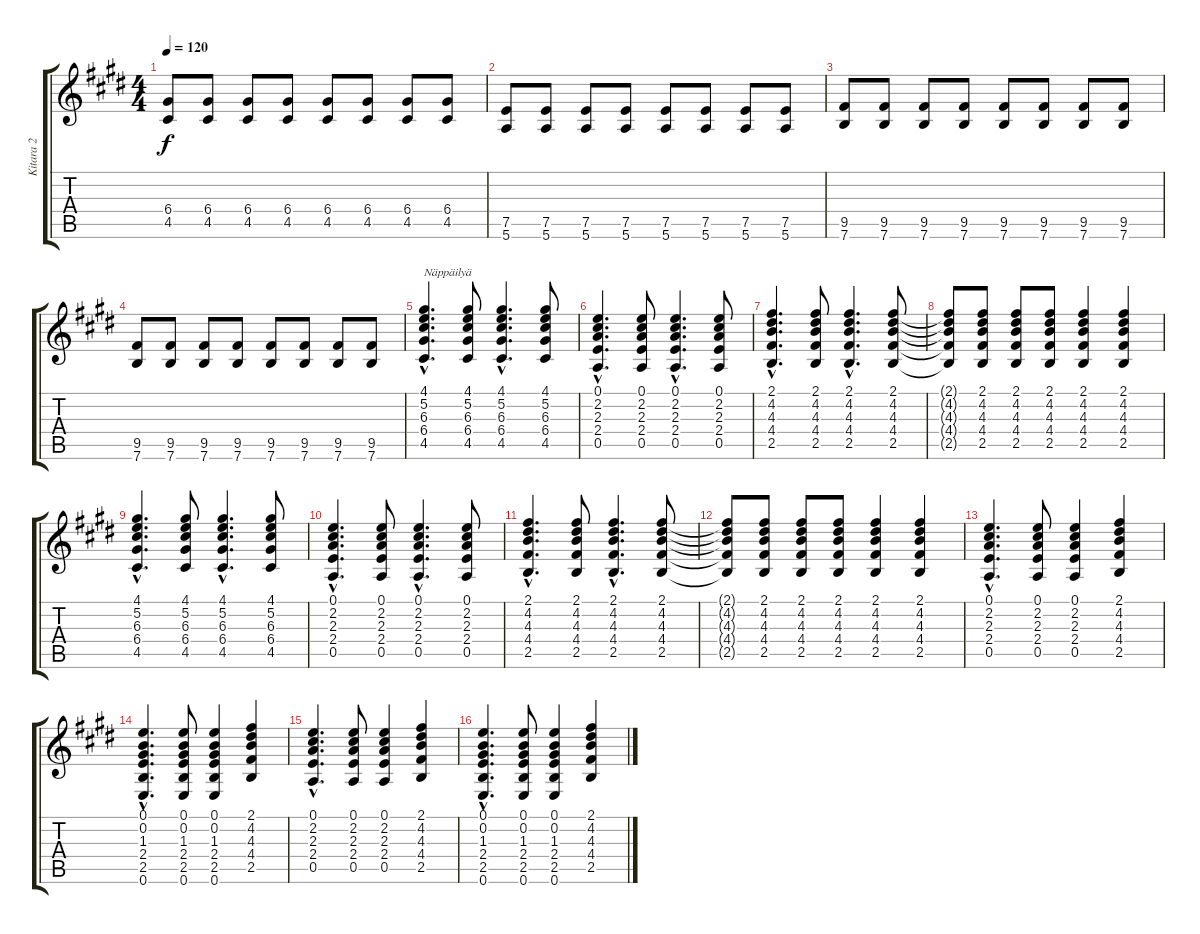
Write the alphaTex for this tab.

\track ("Kitara 2" "Kitara 2") {instrument electricguitarclean}
\staff {score tabs}
\tuning (E4 B3 G3 D3 A2 E2) {hide}
\ts (4 4)
\tempo 120
\clef g2
\ks e
(6.4 4.5).8{dy f} (6.4 4.5).8 (6.4 4.5).8 (6.4 4.5).8 (6.4 4.5).8 (6.4 4.5).8 (6.4 4.5).8 (6.4 4.5).8 |
(7.5 5.6).8 (7.5 5.6).8 (7.5 5.6).8 (7.5 5.6).8 (7.5 5.6).8 (7.5 5.6).8 (7.5 5.6).8 (7.5 5.6).8 |
(9.5 7.6).8 (9.5 7.6).8 (9.5 7.6).8 (9.5 7.6).8 (9.5 7.6).8 (9.5 7.6).8 (9.5 7.6).8 (9.5 7.6).8 |
(9.5 7.6).8 (9.5 7.6).8 (9.5 7.6).8 (9.5 7.6).8 (9.5 7.6).8 (9.5 7.6).8 (9.5 7.6).8 (9.5 7.6).8 |
(4.1{hac} 5.2{hac} 6.3{hac} 6.4{hac} 4.5{hac}).4{d txt "Näppäilyä"} (4.1 5.2 6.3 6.4 4.5).8 (4.1{hac} 5.2{hac} 6.3{hac} 6.4{hac} 4.5{hac}).4{d} (4.1 5.2 6.3 6.4 4.5).8 |
(0.1{hac} 2.2{hac} 2.3{hac} 2.4{hac} 0.5{hac}).4{d} (0.1 2.2 2.3 2.4 0.5).8 (0.1{hac} 2.2{hac} 2.3{hac} 2.4{hac} 0.5{hac}).4{d} (0.1 2.2 2.3 2.4 0.5).8 |
(2.1{hac} 4.2{hac} 4.3{hac} 4.4{hac} 2.5{hac}).4{d} (2.1 4.2 4.3 4.4 2.5).8 (2.1{hac} 4.2{hac} 4.3{hac} 4.4{hac} 2.5{hac}).4{d} (2.1 4.2 4.3 4.4 2.5).8 |
(2.1{t} 4.2{t} 4.3{t} 4.4{t} 2.5{t}).8 (2.1 4.2 4.3 4.4 2.5).8 (2.1 4.2 4.3 4.4 2.5).8 (2.1 4.2 4.3 4.4 2.5).8 (2.1 4.2 4.3 4.4 2.5).4 (2.1 4.2 4.3 4.4 2.5).4 |
(4.1{hac} 5.2{hac} 6.3{hac} 6.4{hac} 4.5{hac}).4{d} (4.1 5.2 6.3 6.4 4.5).8 (4.1{hac} 5.2{hac} 6.3{hac} 6.4{hac} 4.5{hac}).4{d} (4.1 5.2 6.3 6.4 4.5).8 |
(0.1{hac} 2.2{hac} 2.3{hac} 2.4{hac} 0.5{hac}).4{d} (0.1 2.2 2.3 2.4 0.5).8 (0.1{hac} 2.2{hac} 2.3{hac} 2.4{hac} 0.5{hac}).4{d} (0.1 2.2 2.3 2.4 0.5).8 |
(2.1{hac} 4.2{hac} 4.3{hac} 4.4{hac} 2.5{hac}).4{d} (2.1 4.2 4.3 4.4 2.5).8 (2.1{hac} 4.2{hac} 4.3{hac} 4.4{hac} 2.5{hac}).4{d} (2.1 4.2 4.3 4.4 2.5).8 |
(2.1{t} 4.2{t} 4.3{t} 4.4{t} 2.5{t}).8 (2.1 4.2 4.3 4.4 2.5).8 (2.1 4.2 4.3 4.4 2.5).8 (2.1 4.2 4.3 4.4 2.5).8 (2.1 4.2 4.3 4.4 2.5).4 (2.1 4.2 4.3 4.4 2.5).4 |
(0.1{hac} 2.2{hac} 2.3{hac} 2.4{hac} 0.5{hac}).4{d} (0.1 2.2 2.3 2.4 0.5).8 (0.1 2.2 2.3 2.4 0.5).4 (2.1 4.2 4.3 4.4 2.5).4 |
(0.1{hac} 0.2{hac} 1.3{hac} 2.4{hac} 2.5{hac} 0.6{hac}).4{d} (0.1 0.2 1.3 2.4 2.5 0.6).8 (0.1 0.2 1.3 2.4 2.5 0.6).4 (2.1 4.2 4.3 4.4 2.5).4 |
(0.1{hac} 2.2{hac} 2.3{hac} 2.4{hac} 0.5{hac}).4{d} (0.1 2.2 2.3 2.4 0.5).8 (0.1 2.2 2.3 2.4 0.5).4 (2.1 4.2 4.3 4.4 2.5).4 |
(0.1{hac} 0.2{hac} 1.3{hac} 2.4{hac} 2.5{hac} 0.6{hac}).4{d} (0.1 0.2 1.3 2.4 2.5 0.6).8 (0.1 0.2 1.3 2.4 2.5 0.6).4 (2.1 4.2 4.3 4.4 2.5).4
